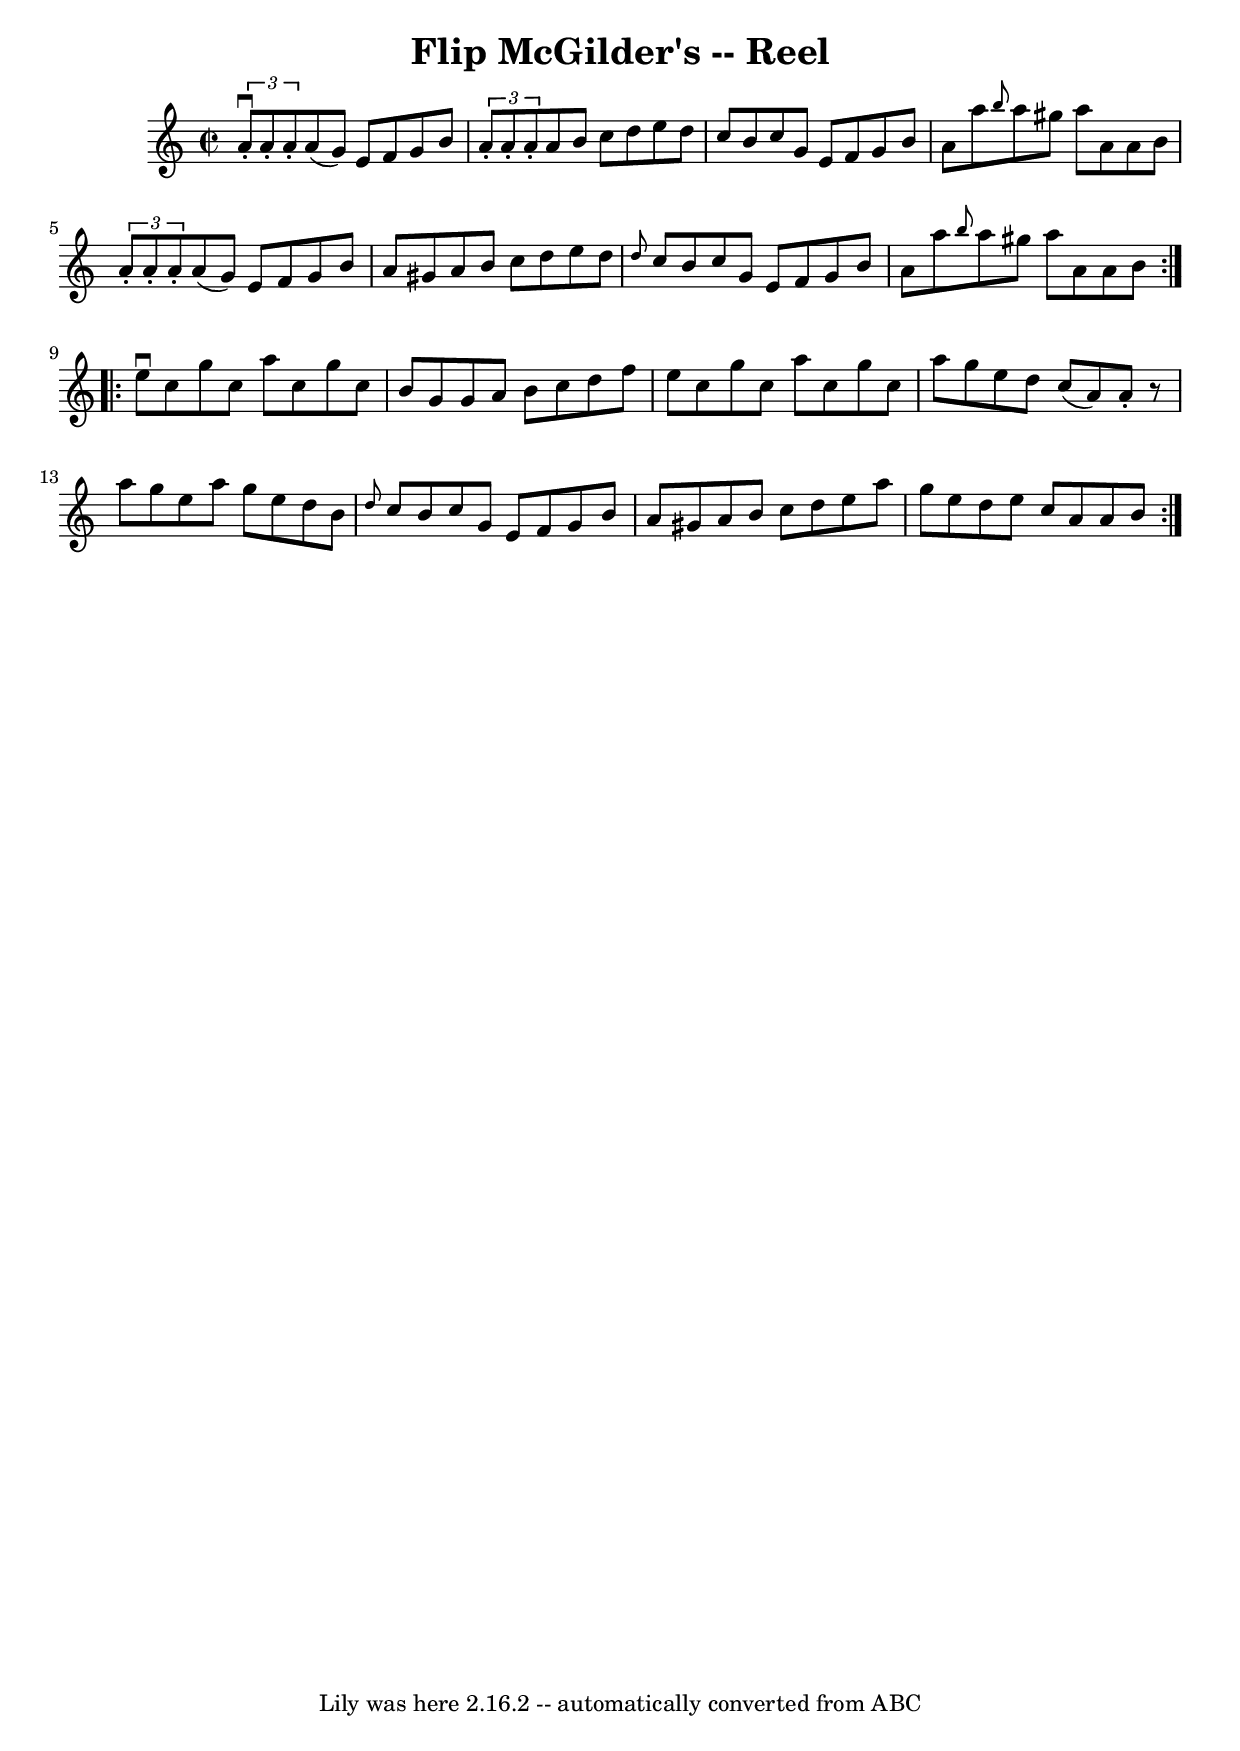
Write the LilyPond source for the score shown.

\version "2.16.2"
\include "Mammoth.ily"
\header {
  %% book = "Ryan's Mammoth Collection"
  crossRefNumber = "1"
  footnotes = "\\\\284"
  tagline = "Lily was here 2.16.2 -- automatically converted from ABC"
  title = "Flip McGilder's -- Reel"

}
voicedefault =  {



  \repeat volta 2 {

    \override Staff.TimeSignature #'style = #'C
    \time 2/2 
    \key a \minor
   \times 2/3 { a'8^\downbow-. a'8 -. a'8 -. 
			       }   
    a'8 (g'8) e'8 f'8 g'8 b'8    |
    \times 2/3 { a'8 -.  
		 a'8 -. a'8 -. 
	       } a'8 b'8 c''8 d''8 e''8 d''8    |
    
    c''8 b'8 c''8 g'8 e'8 f'8 g'8 b'8    |
    a'8    
    a''8  \grace { b''8  
		 } a''8 gis''8 a''8 a'8 a'8 b'8    
    |
    \times 2/3 { a'8 -. a'8 -. a'8 -. 
	       } a'8 (g'8) e'8  
    f'8 g'8 b'8    |
    a'8 gis'8 a'8 b'8 c''8 d''8    
    e''8 d''8    |
    \grace { d''8  
	   } c''8 b'8 c''8 g'8    
    e'8 f'8 g'8 b'8    |
    a'8 a''8  \grace { b''8  
		     } a''8  
    gis''8 a''8 a'8 a'8 b'8    
  }     
  \repeat volta 2 {
    e''8 
    ^\downbow c''8 g''8 c''8 a''8 c''8 g''8 c''8    |
    
    b'8 g'8 g'8 a'8 b'8 c''8 d''8 f''8    |
    e''8    
    c''8 g''8 c''8 a''8 c''8 g''8 c''8    |
    a''8 g''8 
    e''8 d''8 c''8 (a'8) a'8 -.   r8   |
    a''8 g''8   
    e''8 a''8 g''8 e''8 d''8 b'8    |
    \grace { d''8  
	   }   
    c''8 b'8 c''8 g'8 e'8 f'8 g'8 b'8    |
    a'8    
    gis'8 a'8 b'8 c''8 d''8 e''8 a''8    |
    g''8 e''8  
    d''8 e''8 c''8 a'8 a'8 b'8    
  }   

}

\score{
  <<

    \context Staff="default"
    {
      \voicedefault 
      
    }

  >>
  \layout {
    
  }
  \midi {
  }

}
